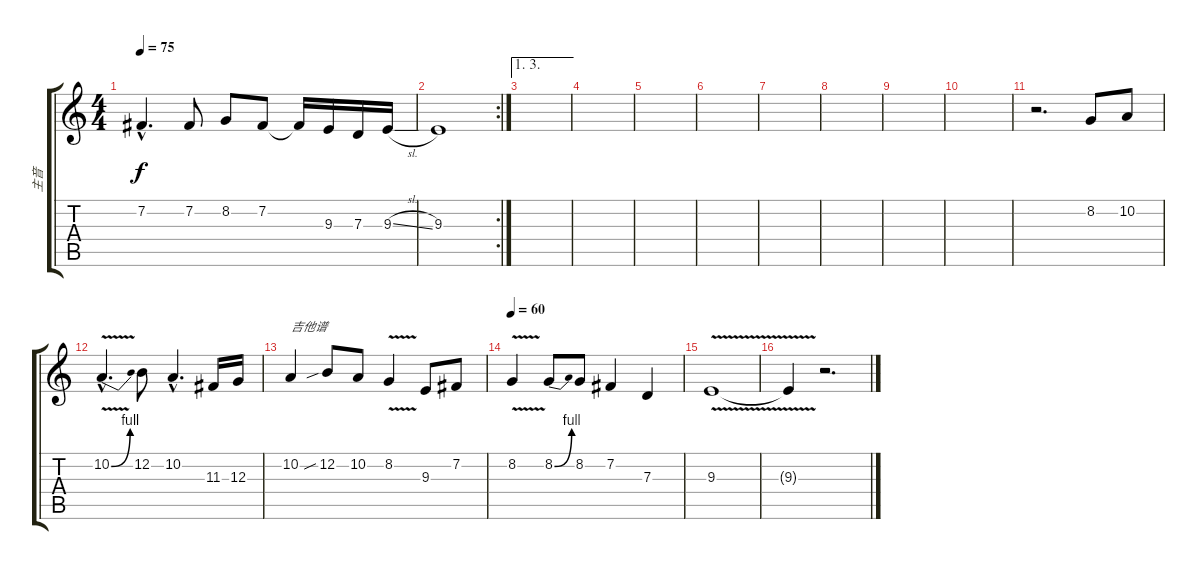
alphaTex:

\track ("主音" "主音") {instrument tremolostrings}
\staff {score tabs}
\tuning (E4 B3 G3 D3 A2 E2) {hide}
\ts (4 4)
\tempo 75
\clef g2
\ks c
7.2{hac}.4{d dy f} 7.2.8 8.2.8 7.2.8 7.2{t}.16 9.3.16 7.3.16 9.3{sl}.16 |
\rc 2
9.3.1 |
\ae (1 3)
|
|
|
|
|
|
|
|
r.2{d} 8.2.8 10.2.8 |
10.2{be (bend 0 0 60 4) v hac}.4{d} 12.2.8 10.2{hac}.4{d} 11.3.16 12.3.16 |
10.2.4{txt "吉他谱"} 12.2{sib}.8 10.2.8 8.2{v}.4 9.3.8 7.2.8 |
\tempo 60
8.2{v}.4 8.2{be (bend 0 0 60 4)}.8 8.2.8 7.2.4 7.3.4 |
9.3{v}.1{volume 7} |
9.3{t}.4{volume 6} r.2{d}
